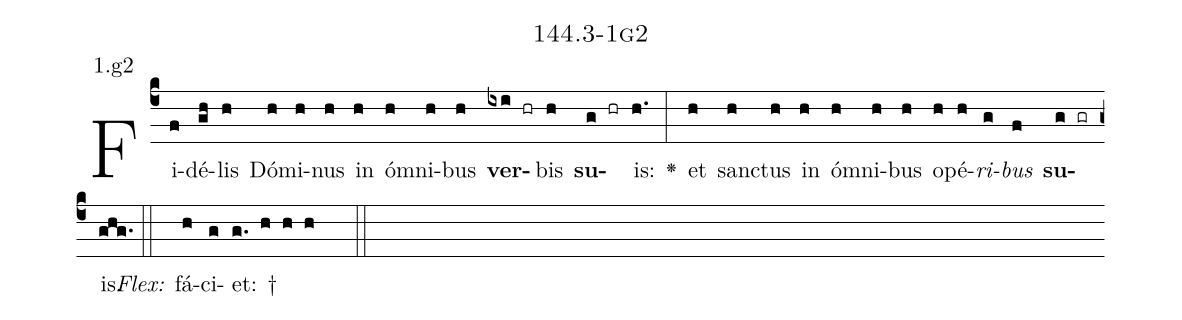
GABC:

name: 144.3-1g2;
annotation: 1.g2;
%%
(c4)Fi(f)dé(gh)lis(h) Dó(h)mi(h)nus(h) in(h) óm(h)ni(h)bus(h) <b>ver</b>(ixi hr)bis(h) <b>su</b>(g hr)is:(h.) <v>\greheightstar</v>(:) et(h) sanc(h)tus(h) in(h) óm(h)ni(h)bus(h) o(h)pé(h)<i>ri</i>(g)<i>bus</i>(f) <b>su</b>(g gr)is.(ghg.) (::)
<i>Flex:</i>()  fá(h)ci(g)et: †(g. h h h  ::)

%E(h) u(h) o(g) u(f) a(g) e.(ghg.) (::)
